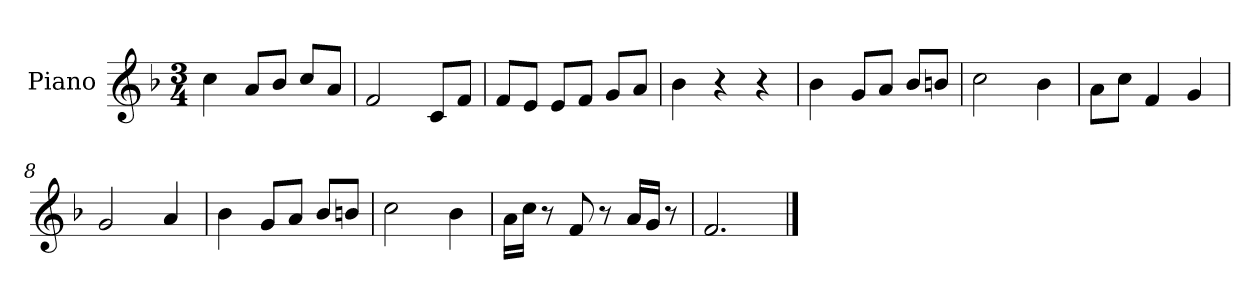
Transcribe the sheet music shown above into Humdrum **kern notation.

**kern
*part1
*staff1
*I"Piano
*I'Pno
*clefG2
*k[b-]
*F:
*M3/4
=1
4cc\
8a/L
8b-/J
8cc/L
8a/J
=2
2f/
8c/L
8f/J
=3
8f/L
8e/J
8e/L
8f/J
8g/L
8a/J
=4
4b-\
4r
4r
=5
4b-\
8g/L
8a/J
8b-/L
8bn/J
=6
2cc\
4b-\
=7
8a\L
8cc\J
4f/
4g/
=8
2g/
4a/
=9
4b-\
8g/L
8a/J
8b-/L
8bn/J
=10
2cc\
4b-\
=11
16a\LL
16cc\JJ
8r
8f/
8r
16a/LL
16g/JJ
8r
=12
2.f/
==
*-
